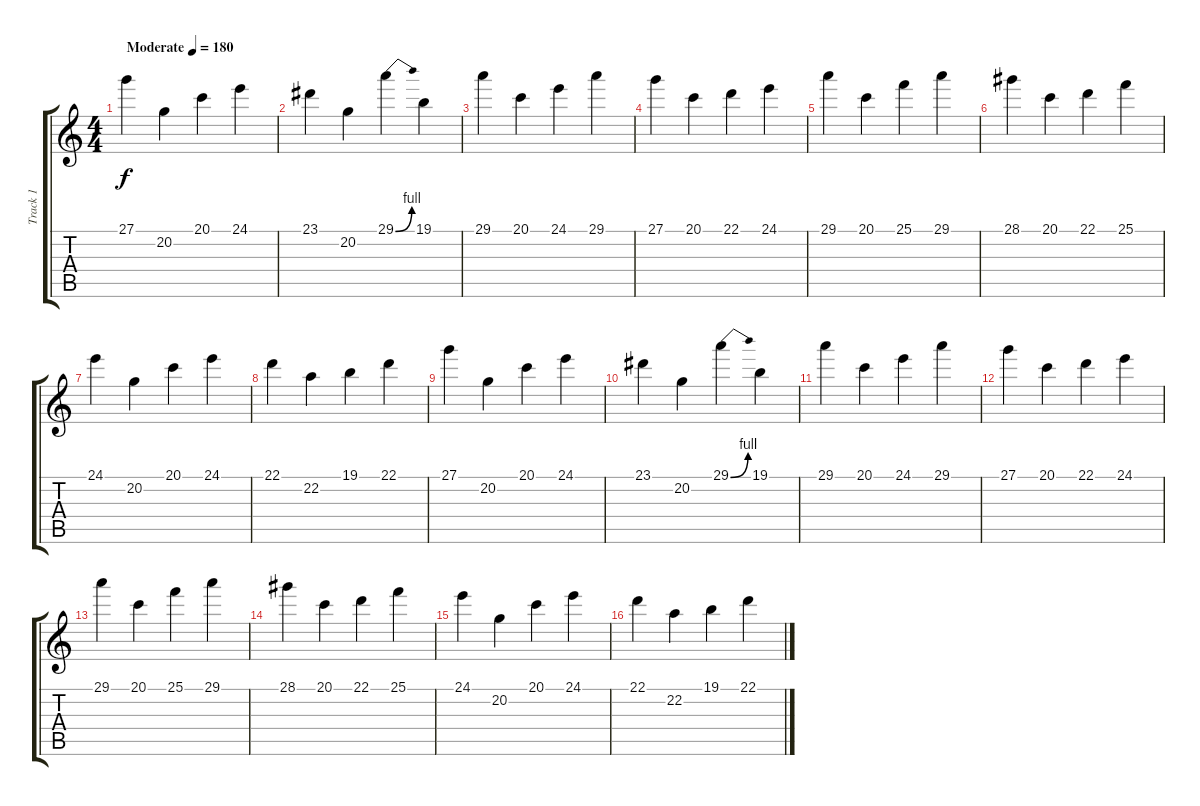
\track ("Track 1" "Track 1") {instrument lead5charang}
\staff {score tabs}
\tuning (E4 B3 G3 D3 A2 E2) {hide}
\ts (4 4)
\tempo (180 "Moderate")
\clef g2
\ks c
27.1.4{dy f instrument lead5charang} 20.2.4 20.1.4 24.1.4 |
23.1.4 20.2.4 29.1{be (bend 0 0 60 4)}.4 19.1.4 |
29.1.4 20.1.4 24.1.4 29.1.4 |
27.1.4 20.1.4 22.1.4 24.1.4 |
29.1.4 20.1.4 25.1.4 29.1.4 |
28.1.4 20.1.4 22.1.4 25.1.4 |
24.1.4 20.2.4 20.1.4 24.1.4 |
22.1.4 22.2.4 19.1.4 22.1.4 |
27.1.4 20.2.4 20.1.4 24.1.4 |
23.1.4 20.2.4 29.1{be (bend 0 0 60 4)}.4 19.1.4 |
29.1.4 20.1.4 24.1.4 29.1.4 |
27.1.4 20.1.4 22.1.4 24.1.4 |
29.1.4 20.1.4 25.1.4 29.1.4 |
28.1.4 20.1.4 22.1.4 25.1.4 |
24.1.4 20.2.4 20.1.4 24.1.4 |
22.1.4 22.2.4 19.1.4 22.1.4
